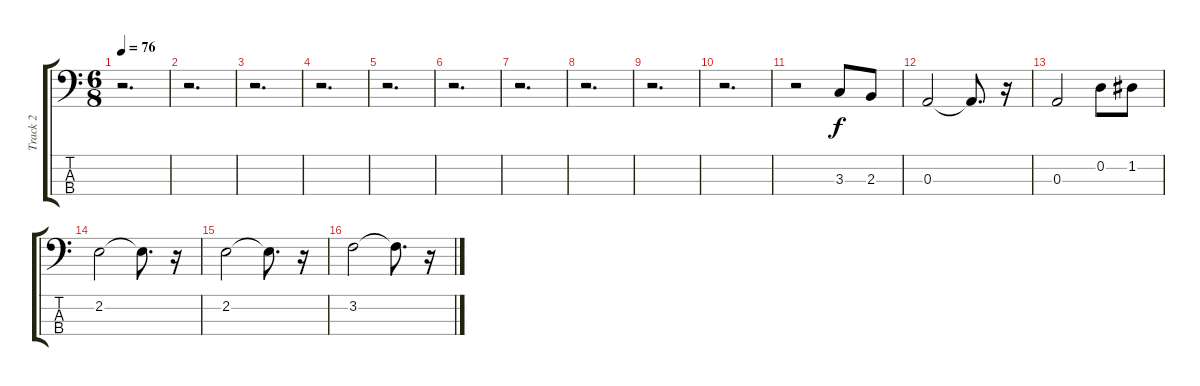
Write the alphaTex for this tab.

\track ("Track 2" "Track 2") {instrument synthbass2}
\staff {score tabs}
\tuning (G2 D2 A1 E1) {hide}
\ts (6 8)
\tempo 76
\clef f4
\ks c
r.2{d dy f} |
r.2{d} |
r.2{d} |
r.2{d} |
r.2{d} |
r.2{d} |
r.2{d} |
r.2{d} |
r.2{d} |
r.2{d} |
r.2 3.3.8 2.3.8 |
0.3.2 0.3{t}.8{d} r.16 |
0.3.2 0.2.8 1.2.8 |
2.2.2 2.2{t}.8{d} r.16 |
2.2.2 2.2{t}.8{d} r.16 |
3.2.2 3.2{t}.8{d} r.16
